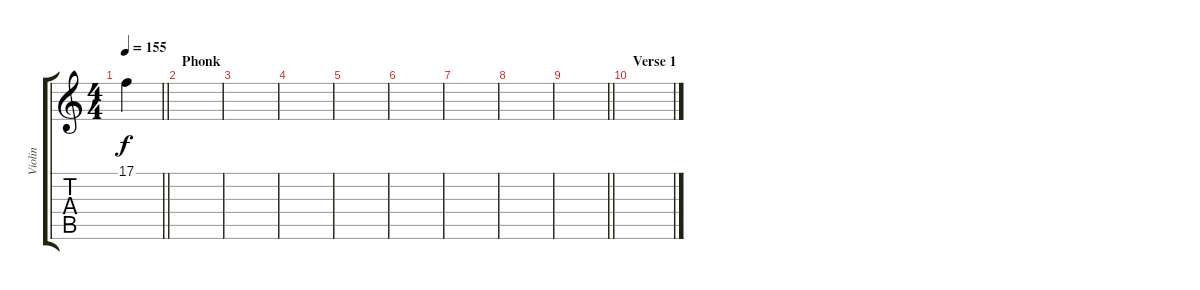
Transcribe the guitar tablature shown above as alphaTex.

\track ("Violin" "Violin") {instrument violin}
\staff {score tabs}
\tuning (C4 G3 Eb3 Bb2 F2 C2) {hide}
\ts (4 4)
\tempo 155
\clef g2
\barLineRight lightlight
\ks c
17.1.4{dy f} |
\section ("" "Phonk")
|
|
|
|
|
|
|
\barLineRight lightlight
|
\section ("" "Verse 1")
